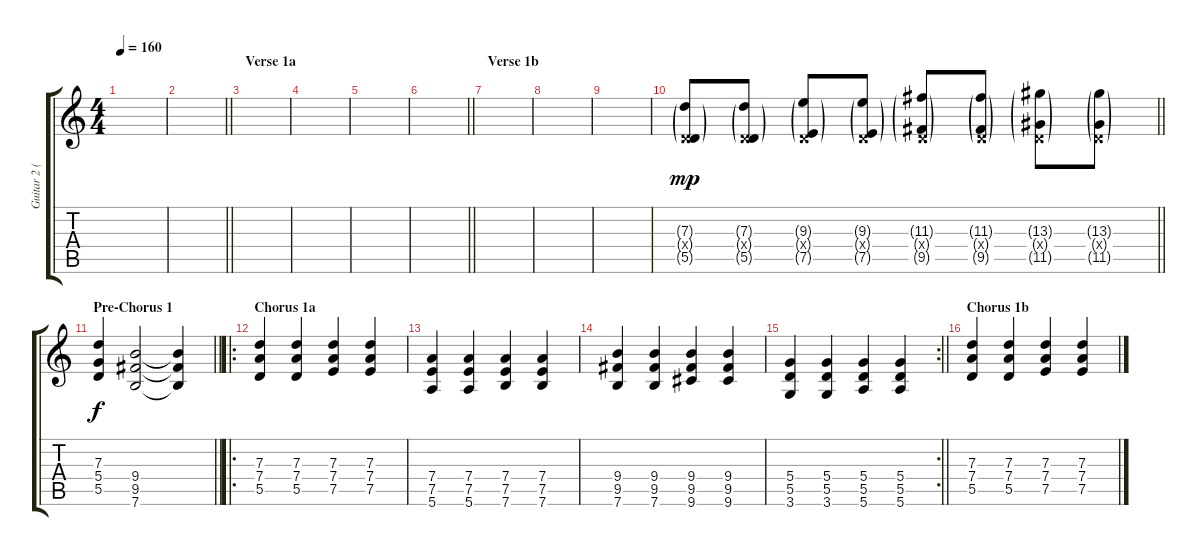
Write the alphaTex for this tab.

\track ("Guitar 2 (rhythm) - Lucas Folz" "Guitar 2 (") {instrument overdrivenguitar}
\staff {score tabs}
\tuning (E4 B3 G3 D3 A2 E2) {hide}
\ts (4 4)
\tempo 160
\clef g2
\ks c
|
\barLineRight lightlight
|
\section ("" "Verse 1a")
|
|
|
\barLineRight lightlight
|
\section ("" "Verse 1b")
|
|
|
\barLineRight lightlight
(7.3{g} 0.4{g x} 5.5{g}).8{dy mp} (7.3{g} 0.4{g x} 5.5{g}).8 (9.3{g} 0.4{g x} 7.5{g}).8 (9.3{g} 0.4{g x} 7.5{g}).8 (11.3{g} 0.4{g x} 9.5{g}).8 (11.3{g} 0.4{g x} 9.5{g}).8 (13.3{g} 0.4{g x} 11.5{g}).8 (13.3{g} 0.4{g x} 11.5{g}).8 |
\section ("" "Pre-Chorus 1")
\barLineRight lightlight
(7.3 5.4 5.5).4{dy f} (9.4 9.5 7.6).2 (9.4{t} 9.5{t} 7.6{t}).4 |
\ro
\section ("" "Chorus 1a")
(7.3 7.4 5.5).4 (7.3 7.4 5.5).4 (7.3 7.4 7.5).4 (7.3 7.4 7.5).4 |
(7.4 7.5 5.6).4 (7.4 7.5 5.6).4 (7.4 7.5 7.6).4 (7.4 7.5 7.6).4 |
(9.4 9.5 7.6).4 (9.4 9.5 7.6).4 (9.4 9.5 9.6).4 (9.4 9.5 9.6).4 |
\rc 2
\barLineRight lightlight
(5.4 5.5 3.6).4 (5.4 5.5 3.6).4 (5.4 5.5 5.6).4 (5.4 5.5 5.6).4 |
\section ("" "Chorus 1b")
(7.3 7.4 5.5).4 (7.3 7.4 5.5).4 (7.3 7.4 7.5).4 (7.3 7.4 7.5).4
